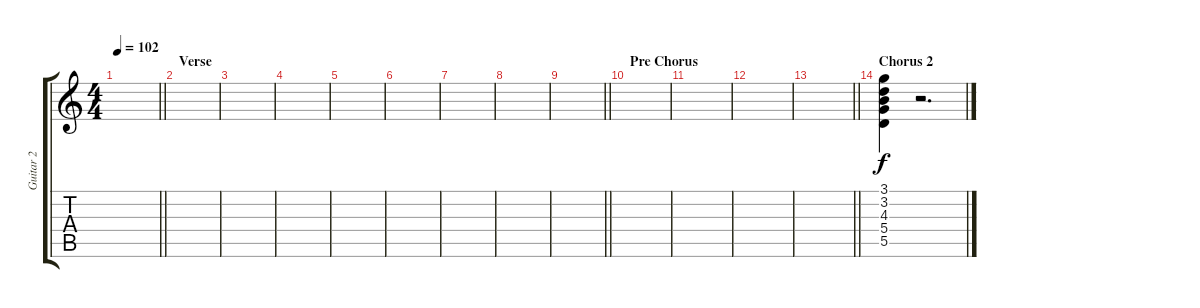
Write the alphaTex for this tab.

\track ("Guitar 2" "Guitar 2") {instrument overdrivenguitar bank 255}
\staff {score tabs}
\tuning (E4 B3 G3 D3 A2 E2) {hide}
\ts (4 4)
\tempo 102
\clef g2
\barLineRight lightlight
\ks c
|
\section ("" "Verse")
|
|
|
|
|
|
|
\barLineRight lightlight
|
\section ("" "Pre Chorus")
|
|
|
\barLineRight lightlight
|
\section ("" "Chorus 2")
(3.1 3.2 4.3 5.4 5.5).4 r.2{d}
